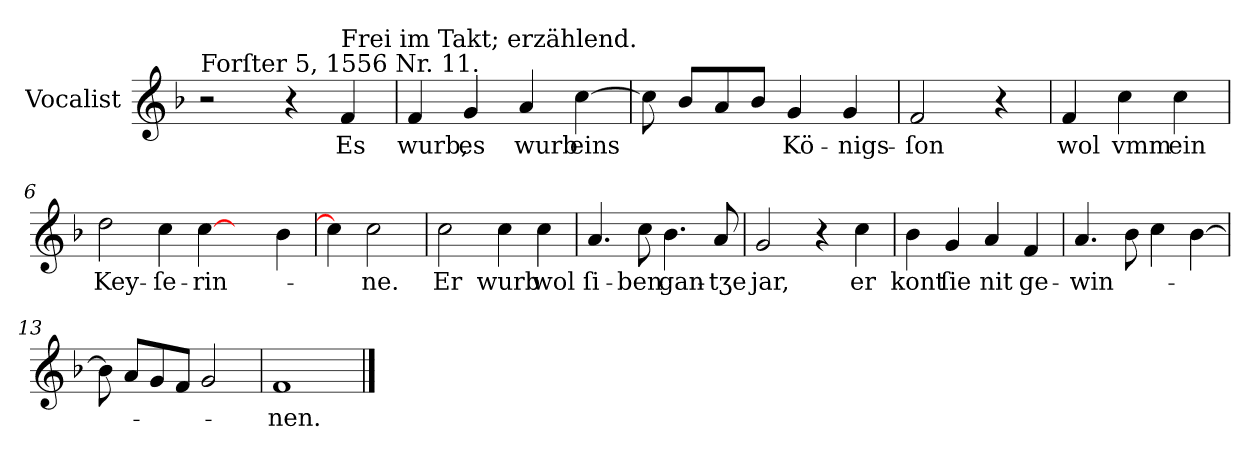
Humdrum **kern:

**kern	**text
*part1	*part1
*staff1	*staff1
*I"Vocalist	*
*k[b-]	*
*F:	*
=1	=1
!LO:TX:a:t=Forſter 5, 1556 Nr. 11.	!
2r	.
4r	.
!LO:TX:a:t=Frei im Takt; erzählend.	!
4f	Es
=2	=2
4f	wurb,
4g	es
4a	wurb
[4cc	eins
=3	=3
8cc]	.
8b-L	.
8a	.
8b-J	.
4g	Kö-
4g	-nigs-
=4	=4
2f	-ſon
4r	.
=5	=5
4f	wol
4cc	vmm
4cc	ein
=6	=6
2dd	Key-
4cc	-ſe-
[4cc	-rin-
4ryy	.
4b-	.
=7	=7
4cc]	.
2cc	-ne.
=8	=8
2cc	Er
4cc	wurb
4cc	wol
=9	=9
4.a	ſi-
8cc	-ben
4.b-	gan-
8a	-tʒe
=10	=10
2g	jar,
4r	.
4cc	er
=11	=11
4b-	kont
4g	ſie
4a	nit
4f	ge-
=12	=12
4.a	-win-
8b-	.
4cc	.
[4b-	.
=13	=13
8b-]	.
8aL	.
8g	.
8fJ	.
2g	.
=14	=14
1f	-nen.
==	==
*-	*-
